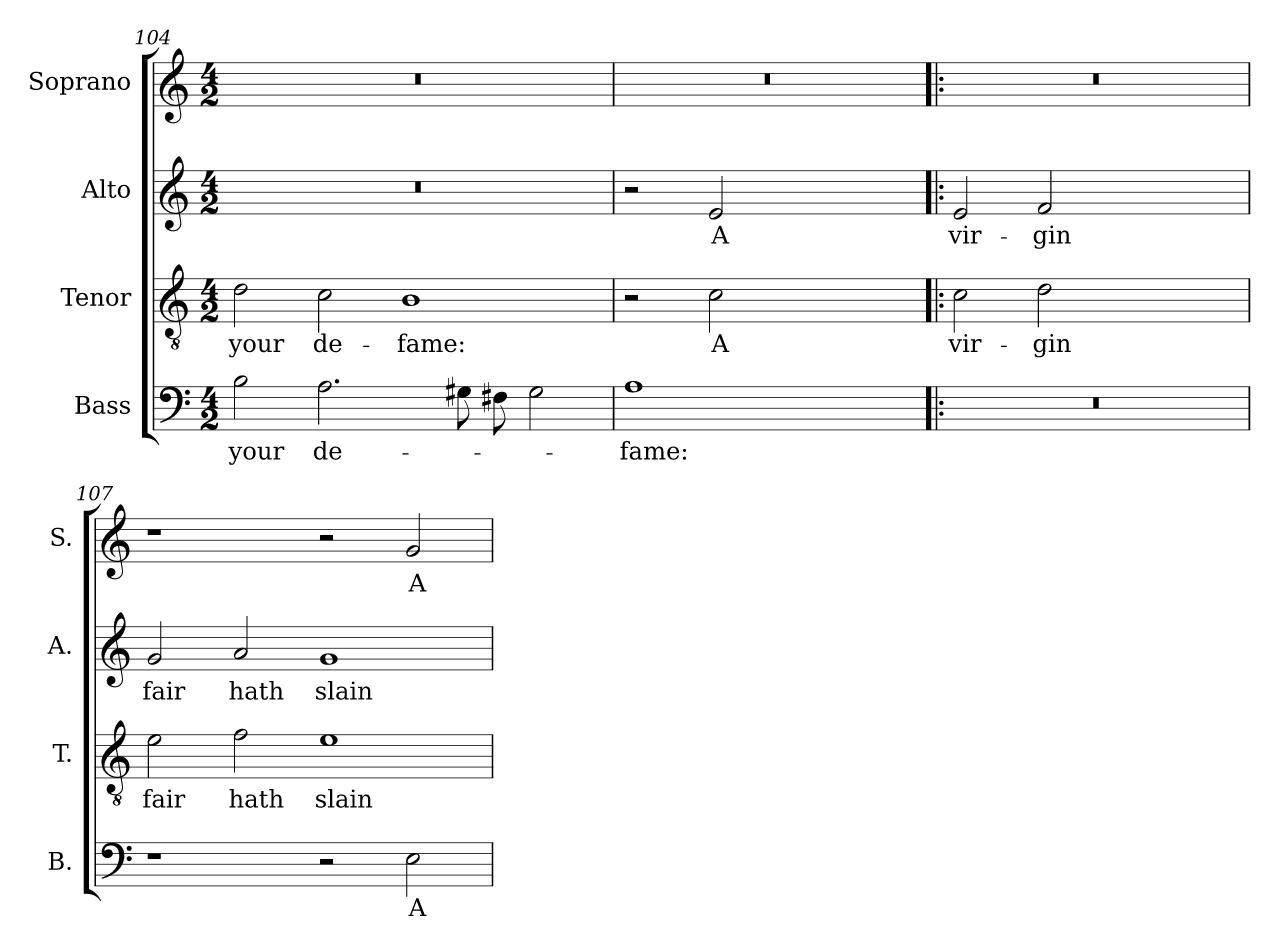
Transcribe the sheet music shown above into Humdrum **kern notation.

**kern	**text	**kern	**text	**kern	**text	**kern	**text
*part4	*part4	*part3	*part3	*part2	*part2	*part1	*part1
*staff4	*staff4	*staff3	*staff3	*staff2	*staff2	*staff1	*staff1
*I"Bass	*	*I"Tenor	*	*I"Alto	*	*I"Soprano	*
*I'B.	*	*I'T.	*	*I'A.	*	*I'S.	*
*clefF4	*	*clefGv2	*	*clefG2	*	*clefG2	*
*	*	*ITrd7c12	*	*	*	*	*
*k[]	*	*k[]	*	*k[]	*	*k[]	*
*C:	*	*C:	*	*C:	*	*C:	*
*M4/2	*	*M4/2	*	*M4/2	*	*M4/2	*
=104	=104	=104	=104	=104	=104	=104	=104
!	!LO:LY:b:color=#000000	!	!	!	!	!	!
!	!	!	!LO:LY:b:color=#000000	!LO:N:vis=1	!	!LO:N:vis=1	!
2Bi\	your	2Di\	your	0r	.	0r	.
!	!LO:LY:b:color=#000000	!	!	!	!	!	!
!	!	!	!LO:LY:b:color=#000000	!	!	!	!
2.Ai\	de-	2Ci\	de-	.	.	.	.
!	!	!	!LO:LY:b:color=#000000	!	!	!	!
.	.	1BBi	-fame:	.	.	.	.
8G#Xi\	.	.	.	.	.	.	.
8F#Xi\	.	.	.	.	.	.	.
2G#i\	.	.	.	.	.	.	.
=105	=105	=105	=105	=105	=105	=105	=105
!	!LO:LY:b:color=#000000	!	!	!	!	!	!
1Ai	-fame:	2r	.	2r	.	0r	.
!	!	!	!LO:LY:b:color=#000000	!	!	!	!
!	!	!	!	!	!LO:LY:b:color=#000000	!	!
.	.	2Ci\	A	2ei/	A	.	.
1ryy	.	1ryy	.	1ryy	.	.	.
!!LO:LB:g=z
=106!|:	=106!|:	=106!|:	=106!|:	=106!|:	=106!|:	=106!|:	=106!|:
!	!	!	!LO:LY:b:color=#000000	!	!	!	!
!	!	!	!	!	!LO:LY:b:color=#000000	!	!
0r	.	2Ci\	vir-	2ei/	vir-	0r	.
!	!	!	!LO:LY:b:color=#000000	!	!	!	!
!	!	!	!	!	!LO:LY:b:color=#000000	!	!
.	.	2Di\	-gin	2fi/	-gin	.	.
.	.	1ryy	.	1ryy	.	.	.
=107	=107	=107	=107	=107	=107	=107	=107
!	!	!	!LO:LY:b:color=#000000	!	!	!	!
!	!	!	!	!	!LO:LY:b:color=#000000	!	!
1r	.	2Ei\	fair	2gi/	fair	1r	.
!	!	!	!LO:LY:b:color=#000000	!	!	!	!
!	!	!	!	!	!LO:LY:b:color=#000000	!	!
.	.	2Fi\	hath	2ai/	hath	.	.
!	!	!	!LO:LY:b:color=#000000	!	!	!	!
!	!	!	!	!	!LO:LY:b:color=#000000	!	!
2r	.	1Ei	slain	1gi	slain	2r	.
!	!LO:LY:b:color=#000000	!	!	!	!	!	!
!	!	!	!	!	!	!	!LO:LY:b:color=#000000
2Ei\	A	.	.	.	.	2gi/	A
=	=	=	=	=	=	=	=
*-	*-	*-	*-	*-	*-	*-	*-
